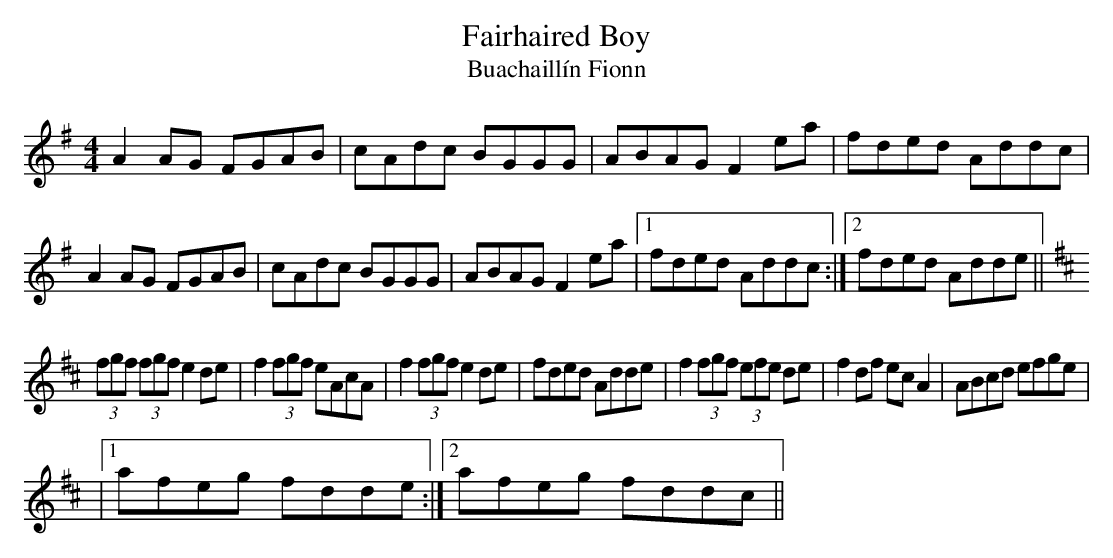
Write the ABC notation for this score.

X:1
T: Fairhaired Boy
T: Buachaill\'in Fionn
L: 1/8
M: 4/4
K: G
A2 AG FGAB|cAdc BGGG|ABAG F2 ea|fded Addc|
A2 AG FGAB|cAdc BGGG|ABAG F2 ea|1 fded Addc :|2\
fded Adde||
K: D
(3fgf (3fgf e2 de|f2 (3fgf eAcA|f2 (3fgf e2 de|\
fded Adde|f2 (3fgf (3efe de|f2 df ec A2|ABcd efge|
|1 afeg fdde :|2 afeg fddc ||
